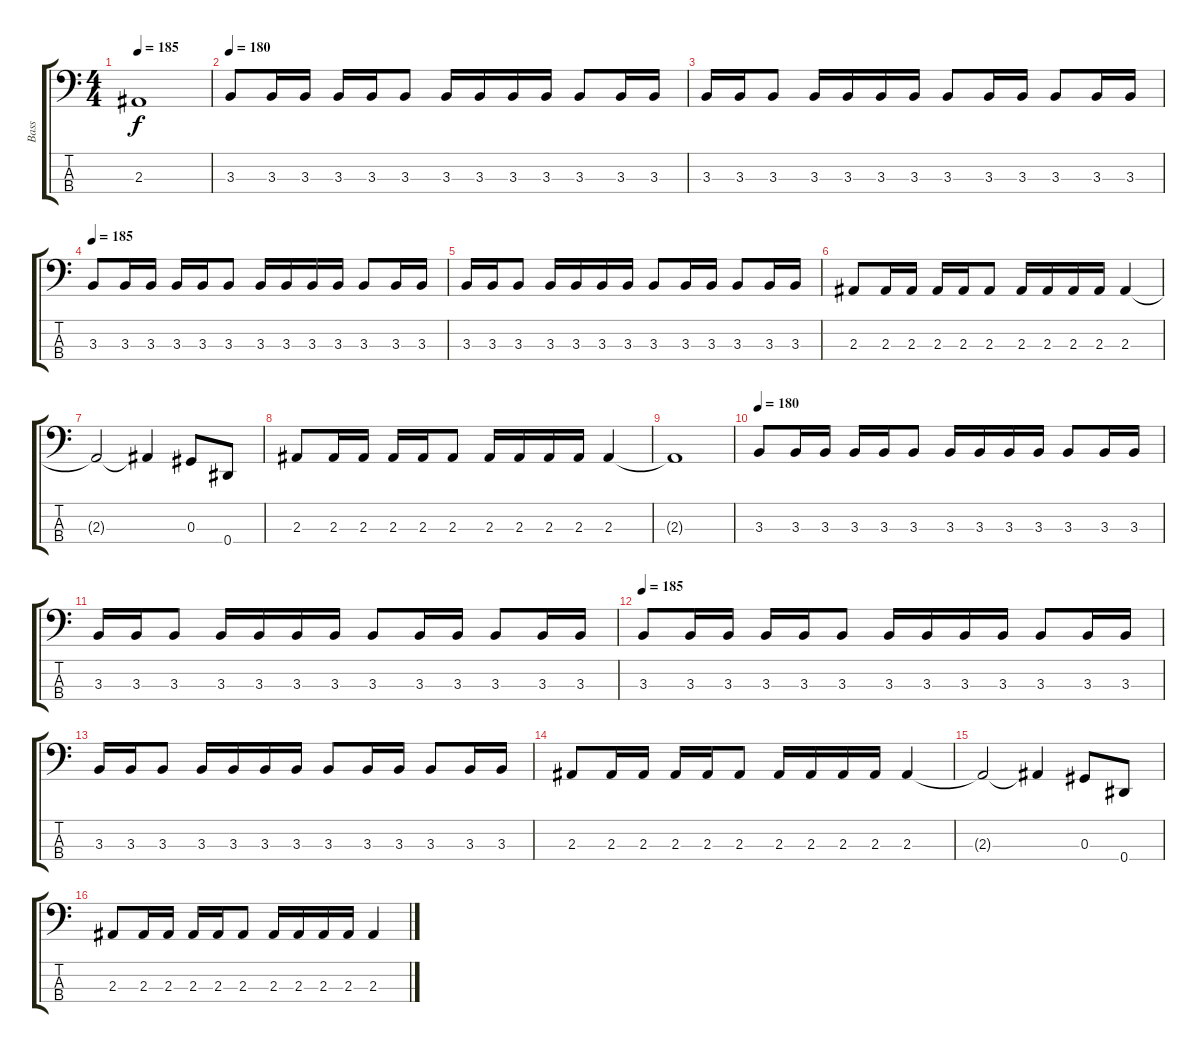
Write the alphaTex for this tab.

\track ("Bass" "Bass") {instrument electricbasspick}
\staff {score tabs}
\tuning (Gb2 Db2 Ab1 Eb1) {hide}
\ts (4 4)
\tempo 185
\clef f4
\ks c
2.3{t}.1{dy f} |
\tempo 180
3.3.8 3.3.16 3.3.16 3.3.16 3.3.16 3.3.8 3.3.16 3.3.16 3.3.16 3.3.16 3.3.8 3.3.16 3.3.16 |
3.3.16 3.3.16 3.3.8 3.3.16 3.3.16 3.3.16 3.3.16 3.3.8 3.3.16 3.3.16 3.3.8 3.3.16 3.3.16 |
\tempo 185
3.3.8 3.3.16 3.3.16 3.3.16 3.3.16 3.3.8 3.3.16 3.3.16 3.3.16 3.3.16 3.3.8 3.3.16 3.3.16 |
3.3.16 3.3.16 3.3.8 3.3.16 3.3.16 3.3.16 3.3.16 3.3.8 3.3.16 3.3.16 3.3.8 3.3.16 3.3.16 |
2.3.8 2.3.16 2.3.16 2.3.16 2.3.16 2.3.8 2.3.16 2.3.16 2.3.16 2.3.16 2.3.4 |
2.3{t}.2 2.3{t}.4 0.3.8 0.4.8 |
2.3.8 2.3.16 2.3.16 2.3.16 2.3.16 2.3.8 2.3.16 2.3.16 2.3.16 2.3.16 2.3.4 |
2.3{t}.1 |
\tempo 180
3.3.8 3.3.16 3.3.16 3.3.16 3.3.16 3.3.8 3.3.16 3.3.16 3.3.16 3.3.16 3.3.8 3.3.16 3.3.16 |
3.3.16 3.3.16 3.3.8 3.3.16 3.3.16 3.3.16 3.3.16 3.3.8 3.3.16 3.3.16 3.3.8 3.3.16 3.3.16 |
\tempo 185
3.3.8 3.3.16 3.3.16 3.3.16 3.3.16 3.3.8 3.3.16 3.3.16 3.3.16 3.3.16 3.3.8 3.3.16 3.3.16 |
3.3.16 3.3.16 3.3.8 3.3.16 3.3.16 3.3.16 3.3.16 3.3.8 3.3.16 3.3.16 3.3.8 3.3.16 3.3.16 |
2.3.8 2.3.16 2.3.16 2.3.16 2.3.16 2.3.8 2.3.16 2.3.16 2.3.16 2.3.16 2.3.4 |
2.3{t}.2 2.3{t}.4 0.3.8 0.4.8 |
2.3.8 2.3.16 2.3.16 2.3.16 2.3.16 2.3.8 2.3.16 2.3.16 2.3.16 2.3.16 2.3.4
